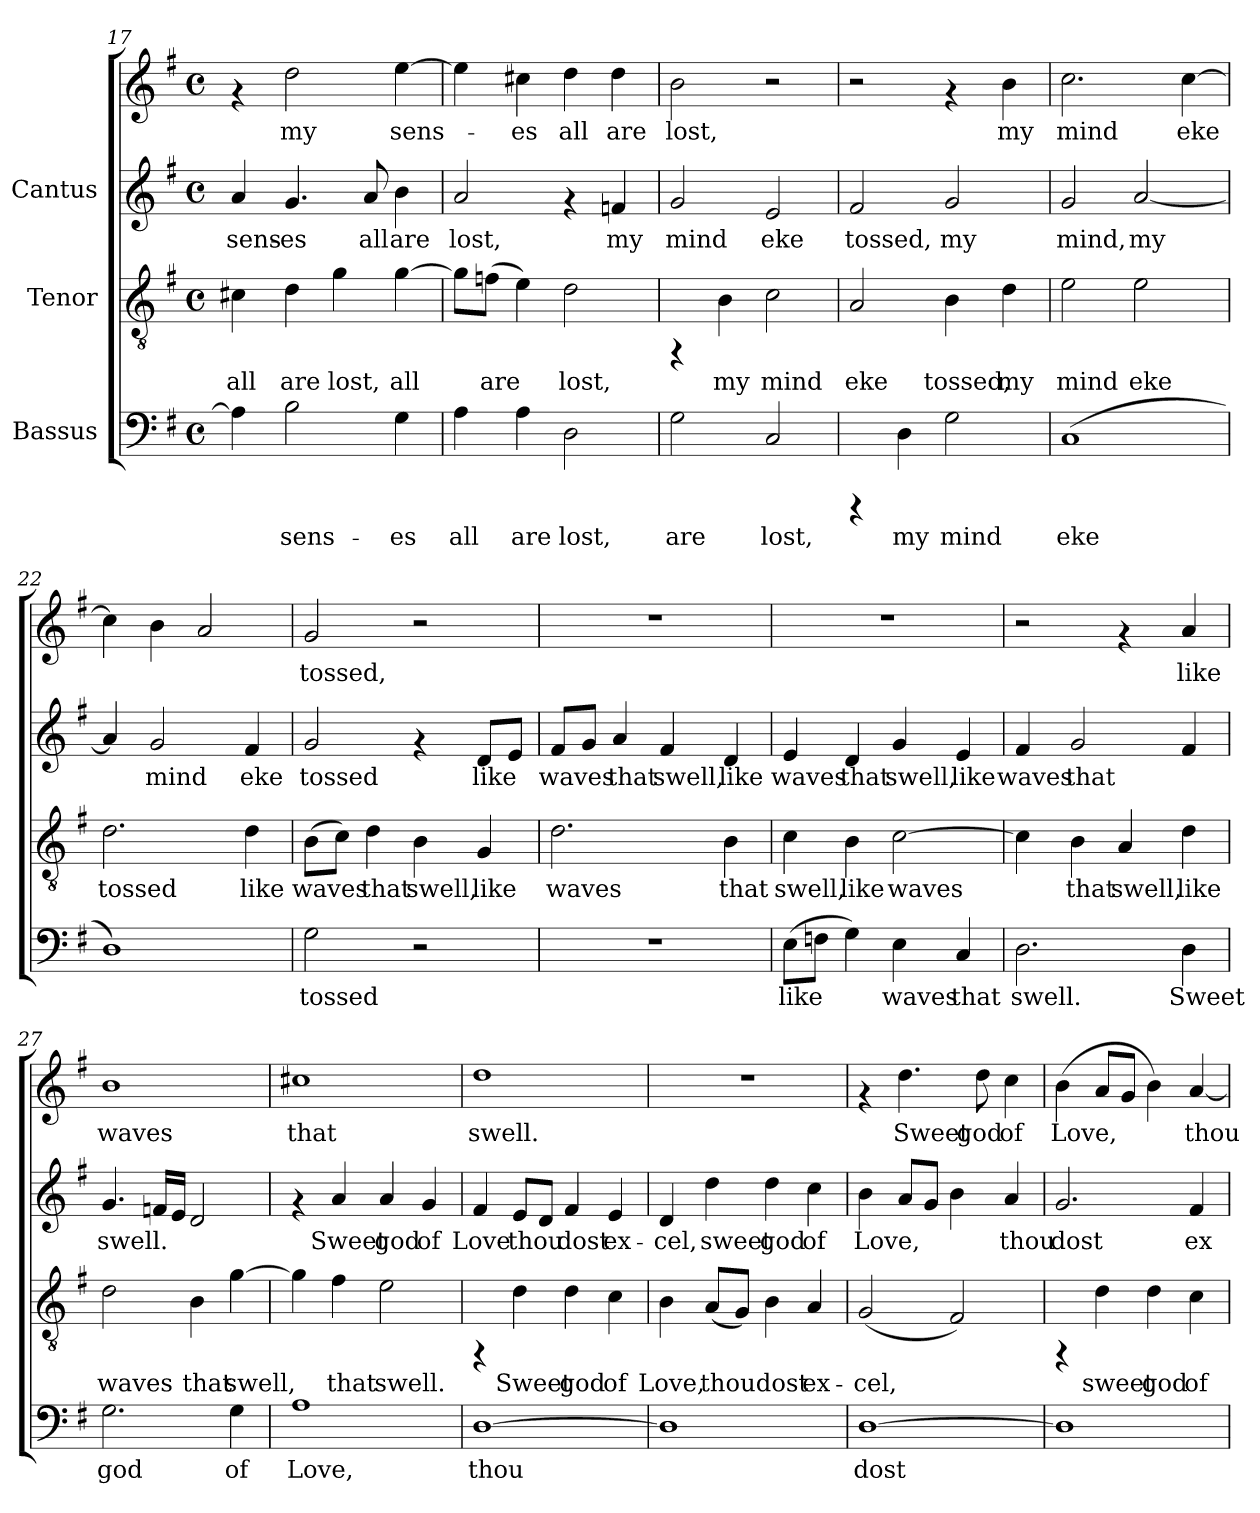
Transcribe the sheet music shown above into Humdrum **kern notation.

**kern	**text	**kern	**text	**kern	**text	**kern	**text
*part3	*part3	*part2	*part2	*part1	*part1	*part1	*part1
*staff4	*staff4	*staff3	*staff3	*staff2	*staff2	*staff1	*staff1
*I"Bassus	*	*I"Tenor	*	*I"Cantus	*	*	*
!!LO:LB:g=z
*clefF4	*	*clefGv2	*	*clefG2	*	*clefG2	*
*k[f#]	*	*k[f#]	*	*k[f#]	*	*k[f#]	*
*G:	*	*G:	*	*G:	*	*G:	*
*M4/4	*	*M4/4	*	*M4/4	*	*M4/4	*
*met(c)	*	*met(c)	*	*met(c)	*	*met(c)	*
=17	=17	=17	=17	=17	=17	=17	=17
!	!LO:LY:b:cj	!	!LO:LY:b:cj	!	!LO:LY:b:cj	!	!
4A\]	.	4c#X\	all	4a/	-sens-	4rf	.
!	!LO:LY:b:cj	!	!LO:LY:b:cj	!	!LO:LY:b:cj	!	!LO:LY:b:cj
2B\	sens-	4d\	are	4.g/	-es	2dd\	my
!	!	!	!LO:LY:b:cj	!	!	!	!
.	.	4g\	lost,	.	.	.	.
!	!	!	!	!	!LO:LY:b:cj	!	!
.	.	.	.	8a/	all	.	.
!	!LO:LY:b:cj	!	!LO:LY:b:cj	!	!LO:LY:b:cj	!	!LO:LY:b:cj
4G\	-es	[>4g\	all	4b\	are	[>4ee\	sens-
=18	=18	=18	=18	=18	=18	=18	=18
!	!LO:LY:b:cj	!	!LO:LY:b:cj	!	!LO:LY:b:cj	!	!LO:LY:b:cj
4A\	all	8g\L]	.	2a/	lost,	4ee\]	.
!	!	!	!LO:LY:b:cj	!	!	!	!
.	.	(>8fn\J	are	.	.	.	.
!	!LO:LY:b:cj	!	!LO:LY:b:cj	!	!	!	!LO:LY:b:cj
4A\	are	4e\)	.	.	.	4cc#X\	es
!	!LO:LY:b:cj	!	!LO:LY:b:cj	!	!	!	!LO:LY:b:cj
2D\	lost,	2d\	lost,	4rf	.	4dd\	all
!	!	!	!	!	!LO:LY:b:cj	!	!LO:LY:b:cj
.	.	.	.	4fn/	my	4dd\	are
=19	=19	=19	=19	=19	=19	=19	=19
!	!LO:LY:b:cj	!	!	!	!LO:LY:b:cj	!	!LO:LY:b:cj
2G\	are	4rFF	.	2g/	mind	2b\	lost,
!	!	!	!LO:LY:b:cj	!	!	!	!
.	.	4B\	my	.	.	.	.
!	!LO:LY:b:cj	!	!LO:LY:b:cj	!	!LO:LY:b:cj	!	!
2C/	lost,	2c\	mind	2e/	eke	2r	.
=20	=20	=20	=20	=20	=20	=20	=20
!	!	!	!LO:LY:b:cj	!	!LO:LY:b:cj	!	!
4rCCC	.	2A/	eke	2f#/	tossed,	2r	.
!	!LO:LY:b:cj	!	!	!	!	!	!
4D\	my	.	.	.	.	.	.
!	!LO:LY:b:cj	!	!LO:LY:b:cj	!	!LO:LY:b:cj	!	!
2G\	mind	4B\	tossed,	2g/	my	4rf	.
!	!	!	!LO:LY:b:cj	!	!	!	!LO:LY:b:cj
.	.	4d\	my	.	.	4b\	my
=21	=21	=21	=21	=21	=21	=21	=21
!	!LO:LY:b:cj	!	!LO:LY:b:cj	!	!LO:LY:b:cj	!	!LO:LY:b:cj
(<1C	eke	2e\	mind	2g/	mind,	2.cc\	mind
!	!	!	!LO:LY:b:cj	!	!LO:LY:b:cj	!	!
.	.	2e\	eke	[<2a/	my	.	.
!	!	!	!	!	!	!	!LO:LY:b:cj
.	.	.	.	.	.	[>4cc\	eke
!!LO:LB:g=z
=22	=22	=22	=22	=22	=22	=22	=22
!	!	!	!LO:LY:b:cj	!	!LO:LY:b:cj	!	!
1D)	.	2.d\	tossed	4a/]	.	4cc\]	.
!	!	!	!	!	!LO:LY:b:cj	!	!
.	.	.	.	2g/	mind	4b\	.
.	.	.	.	.	.	2a/	.
!	!	!	!LO:LY:b:cj	!	!LO:LY:b:cj	!	!
.	.	4d\	like	4f#/	eke	.	.
=23	=23	=23	=23	=23	=23	=23	=23
!	!LO:LY:b:cj	!	!LO:LY:b:cj	!	!LO:LY:b:cj	!	!LO:LY:b:cj
2G\	tossed	(>8B\L	waves	2g/	tossed	2g/	tossed,
!	!	!	!LO:LY:b:cj	!	!	!	!
.	.	8c\J)	.	.	.	.	.
!	!	!	!LO:LY:b:cj	!	!	!	!
.	.	4d\	that	.	.	.	.
!	!	!	!LO:LY:b:cj	!	!	!	!
2r	.	4B\	swell,	4rf	.	2r	.
!	!	!	!LO:LY:b:cj	!	!LO:LY:b:cj	!	!
.	.	4G/	like	8d/L	like	.	.
!	!	!	!	!	!LO:LY:b:cj	!	!
.	.	.	.	8e/J	.	.	.
=24	=24	=24	=24	=24	=24	=24	=24
!	!	!	!LO:LY:b:cj	!	!LO:LY:b:cj	!	!
1r	.	2.d\	waves	8f#/L	waves	1r	.
!	!	!	!	!	!LO:LY:b:cj	!	!
.	.	.	.	8g/J	.	.	.
!	!	!	!	!	!LO:LY:b:cj	!	!
.	.	.	.	4a/	that	.	.
!	!	!	!	!	!LO:LY:b:cj	!	!
.	.	.	.	4f#/	swell,	.	.
!	!	!	!LO:LY:b:cj	!	!LO:LY:b:cj	!	!
.	.	4B\	that	4d/	like	.	.
=25	=25	=25	=25	=25	=25	=25	=25
!	!LO:LY:b:cj	!	!LO:LY:b:cj	!	!LO:LY:b:cj	!	!
(>8E\L	like	4c\	swell,	4e/	waves	1r	.
!	!LO:LY:b:cj	!	!	!	!	!	!
8Fn\J	.	.	.	.	.	.	.
!	!LO:LY:b:cj	!	!LO:LY:b:cj	!	!LO:LY:b:cj	!	!
4G\)	.	4B\	like	4d/	that	.	.
!	!LO:LY:b:cj	!	!LO:LY:b:cj	!	!LO:LY:b:cj	!	!
4E\	waves	[>2c\	waves	4g/	swell,	.	.
!	!LO:LY:b:cj	!	!	!	!LO:LY:b:cj	!	!
4C/	that	.	.	4e/	like	.	.
!!LO:PB:g=z
=26	=26	=26	=26	=26	=26	=26	=26
!	!LO:LY:b:cj	!	!LO:LY:b:cj	!	!LO:LY:b:cj	!	!
2.D\	swell.	4c\]	.	4f#/	waves	2r	.
!	!	!	!LO:LY:b:cj	!	!LO:LY:b:cj	!	!
.	.	4B\	that	2g/	that	.	.
!	!	!	!LO:LY:b:cj	!	!	!	!
.	.	4A/	swell,	.	.	4rf	.
!	!LO:LY:b:cj	!	!LO:LY:b:cj	!	!LO:LY:b:cj	!	!LO:LY:b:cj
4D\	Sweet	4d\	like	4f#/	.	4a/	like
=27	=27	=27	=27	=27	=27	=27	=27
!	!LO:LY:b:cj	!	!LO:LY:b:cj	!	!LO:LY:b:cj	!	!LO:LY:b:cj
2.G\	god	2d\	waves	4.g/	swell.	1b	waves
!	!	!	!	!	!LO:LY:b:cj	!	!
.	.	.	.	16fn/L	.	.	.
!	!	!	!	!	!LO:LY:b:cj	!	!
.	.	.	.	16e/J	.	.	.
!	!	!	!LO:LY:b:cj	!	!LO:LY:b:cj	!	!
.	.	4B\	that	2d/	.	.	.
!	!LO:LY:b:cj	!	!LO:LY:b:cj	!	!	!	!
4G\	of	[>4g\	swell,	.	.	.	.
=28	=28	=28	=28	=28	=28	=28	=28
!	!LO:LY:b:cj	!	!LO:LY:b:cj	!	!	!	!LO:LY:b:cj
1A	Love,	4g\]	.	4rf	.	1cc#X	that
!	!	!	!LO:LY:b:cj	!	!LO:LY:b:cj	!	!
.	.	4f#\	that	4a/	Sweet	.	.
!	!	!	!LO:LY:b:cj	!	!LO:LY:b:cj	!	!
.	.	2e\	swell.	4a/	god	.	.
!	!	!	!	!	!LO:LY:b:cj	!	!
.	.	.	.	4g/	of	.	.
=29	=29	=29	=29	=29	=29	=29	=29
!	!LO:LY:b:cj	!	!	!	!LO:LY:b:cj	!	!LO:LY:b:cj
[>1D	thou	4rFF	.	4f#/	Love	1dd	swell.
!	!	!	!LO:LY:b:cj	!	!LO:LY:b:cj	!	!
.	.	4d\	Sweet	8e/L	thou	.	.
!	!	!	!	!	!LO:LY:b:cj	!	!
.	.	.	.	8d/J	.	.	.
!	!	!	!LO:LY:b:cj	!	!LO:LY:b:cj	!	!
.	.	4d\	god	4f#/	dost	.	.
!	!	!	!LO:LY:b:cj	!	!LO:LY:b:cj	!	!
.	.	4c\	of	4e/	ex-	.	.
!!LO:LB:g=z
=30	=30	=30	=30	=30	=30	=30	=30
!	!	!	!LO:LY:b:cj	!	!LO:LY:b:cj	!	!
1D]	.	4B\	Love,	4d/	-cel,	1r	.
!	!	!	!LO:LY:b:cj	!	!LO:LY:b:cj	!	!
.	.	(<8A/L	thou	4dd\	sweet	.	.
!	!	!	!LO:LY:b:cj	!	!	!	!
.	.	8G/J)	.	.	.	.	.
!	!	!	!LO:LY:b:cj	!	!LO:LY:b:cj	!	!
.	.	4B\	dost	4dd\	god	.	.
!	!	!	!LO:LY:b:cj	!	!LO:LY:b:cj	!	!
.	.	4A/	ex-	4cc\	of	.	.
=31	=31	=31	=31	=31	=31	=31	=31
!	!LO:LY:b:cj	!	!LO:LY:b:cj	!	!LO:LY:b:cj	!	!
[>1D	dost	(<2G/	-cel,	4b\	Love,	4rf	.
!	!	!	!	!	!LO:LY:b:cj	!	!LO:LY:b:cj
.	.	.	.	8a/L	.	4.dd\	Sweet
!	!	!	!	!	!LO:LY:b:cj	!	!
.	.	.	.	8g/J	.	.	.
!	!	!	!LO:LY:b:cj	!	!LO:LY:b:cj	!	!
.	.	2F#/)	.	4b\	.	.	.
!	!	!	!	!	!	!	!LO:LY:b:cj
.	.	.	.	.	.	8dd\	god
!	!	!	!	!	!LO:LY:b:cj	!	!LO:LY:b:cj
.	.	.	.	4a/	thou	4cc\	of
=32	=32	=32	=32	=32	=32	=32	=32
!	!	!	!	!	!LO:LY:b:cj	!	!LO:LY:b:cj
1D]	.	4rFF	.	2.g/	dost	(>4b\	Love,
!	!	!	!LO:LY:b:cj	!	!	!	!LO:LY:b:cj
.	.	4d\	sweet	.	.	8a/L	.
!	!	!	!	!	!	!	!LO:LY:b:cj
.	.	.	.	.	.	8g/J	.
!	!	!	!LO:LY:b:cj	!	!	!	!LO:LY:b:cj
.	.	4d\	god	.	.	4b\)	.
!	!	!	!LO:LY:b:cj	!	!LO:LY:b:cj	!	!LO:LY:b:cj
.	.	4c\	of	4f#/	ex-	[<4a/	thou
=	=	=	=	=	=	=	=
*-	*-	*-	*-	*-	*-	*-	*-
